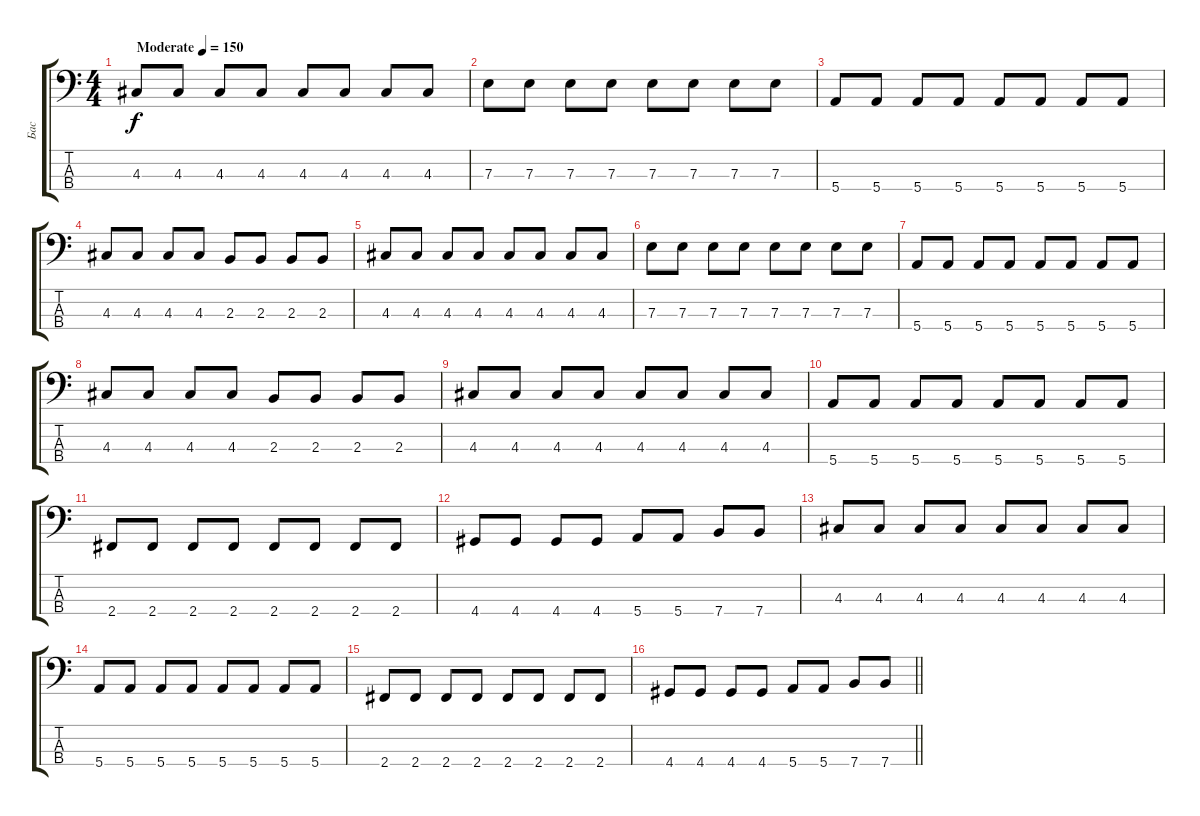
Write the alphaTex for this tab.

\track ("Бас" "Бас") {instrument electricbassfinger}
\staff {score tabs}
\tuning (G2 D2 A1 E1) {hide}
\ts (4 4)
\tempo (150 "Moderate")
\clef f4
\ks c
4.3.8{dy f instrument electricbassfinger} 4.3.8 4.3.8 4.3.8 4.3.8 4.3.8 4.3.8 4.3.8 |
7.3.8 7.3.8 7.3.8 7.3.8 7.3.8 7.3.8 7.3.8 7.3.8 |
5.4.8 5.4.8 5.4.8 5.4.8 5.4.8 5.4.8 5.4.8 5.4.8 |
4.3.8 4.3.8 4.3.8 4.3.8 2.3.8 2.3.8 2.3.8 2.3.8 |
4.3.8 4.3.8 4.3.8 4.3.8 4.3.8 4.3.8 4.3.8 4.3.8 |
7.3.8 7.3.8 7.3.8 7.3.8 7.3.8 7.3.8 7.3.8 7.3.8 |
5.4.8 5.4.8 5.4.8 5.4.8 5.4.8 5.4.8 5.4.8 5.4.8 |
4.3.8 4.3.8 4.3.8 4.3.8 2.3.8 2.3.8 2.3.8 2.3.8 |
4.3.8 4.3.8 4.3.8 4.3.8 4.3.8 4.3.8 4.3.8 4.3.8 |
5.4.8 5.4.8 5.4.8 5.4.8 5.4.8 5.4.8 5.4.8 5.4.8 |
2.4.8 2.4.8 2.4.8 2.4.8 2.4.8 2.4.8 2.4.8 2.4.8 |
4.4.8 4.4.8 4.4.8 4.4.8 5.4.8 5.4.8 7.4.8 7.4.8 |
4.3.8 4.3.8 4.3.8 4.3.8 4.3.8 4.3.8 4.3.8 4.3.8 |
5.4.8 5.4.8 5.4.8 5.4.8 5.4.8 5.4.8 5.4.8 5.4.8 |
2.4.8 2.4.8 2.4.8 2.4.8 2.4.8 2.4.8 2.4.8 2.4.8 |
\barLineRight lightlight
4.4.8 4.4.8 4.4.8 4.4.8 5.4.8 5.4.8 7.4.8 7.4.8
